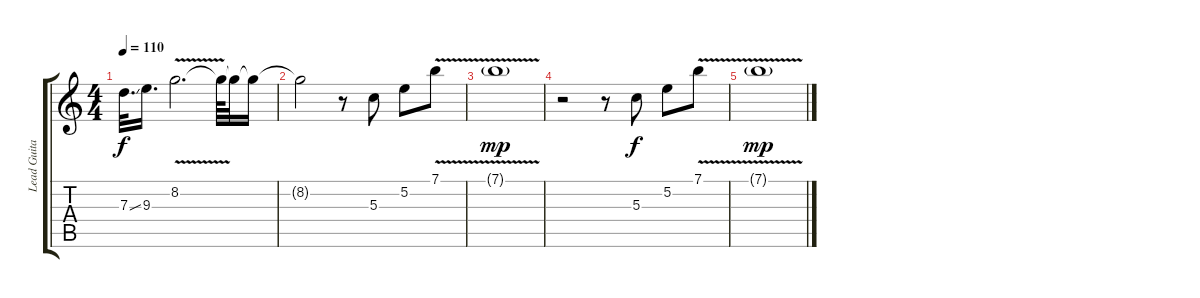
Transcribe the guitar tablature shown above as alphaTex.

\track ("Lead Guitar" "Lead Guita") {instrument electricguitarclean}
\staff {score tabs}
\tuning (E4 B3 G3 D3 A2 E2) {hide}
\ts (4 4)
\tempo 110
\clef g2
\ks c
7.3{ss}.32{d dy f} 9.3.16{d} 8.2{v}.2{d} 8.2{t}.64 8.2{t}.32 8.2{t}.16 |
8.2{t}.2 r.8 5.3.8 5.2.8 7.1{v}.8 |
7.1{v g}.1{dy mp} |
r.2 r.8 5.3.8{dy f} 5.2.8 7.1{v}.8 |
7.1{v g}.1{dy mp}
